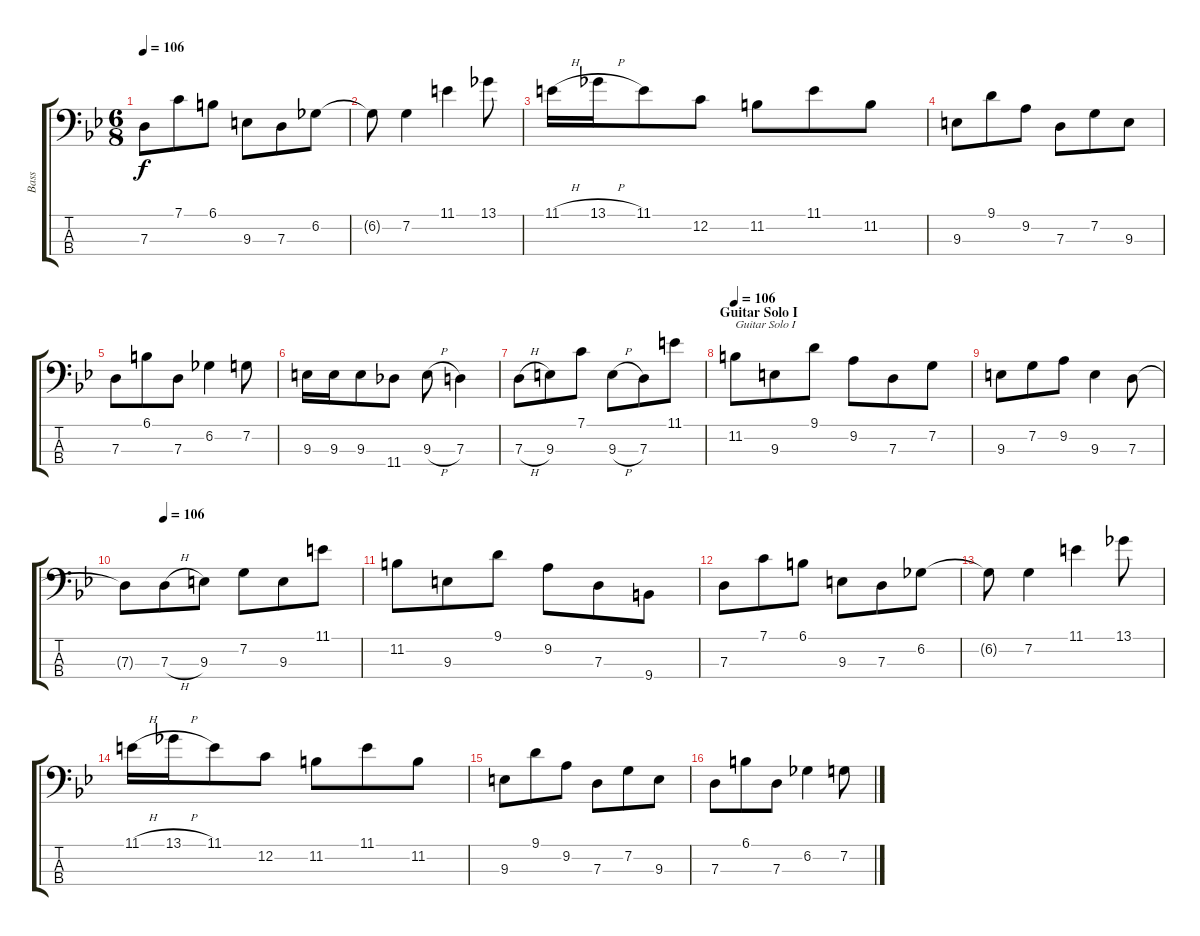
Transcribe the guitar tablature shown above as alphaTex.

\track ("Bass" "Bass") {instrument electricbassfinger}
\staff {score tabs}
\tuning (F2 C2 G1 D1) {hide}
\ts (6 8)
\tempo 106
\clef f4
\ks bb
7.3.8{dy f} 7.1.8 6.1.8 9.3.8 7.3.8 6.2.8 |
6.2{t}.8 7.2.4 11.1.4 13.1.8 |
11.1{h}.16 13.1{h}.16 11.1.8 12.2.8 11.2.8 11.1.8 11.2.8 |
9.3.8 9.1.8 9.2.8 7.3.8 7.2.8 9.3.8 |
7.3.8 6.1.8 7.3.8 6.2.4 7.2.8 |
9.3.16 9.3.16 9.3.8 11.4.8 9.3{h}.8 7.3.4 |
7.3{h}.8 9.3.8 7.1.8 9.3{h}.8 7.3.8 11.1.8 |
\section ("" "Guitar Solo I")
\tempo 106
11.2.8{txt "Guitar Solo I"} 9.3.8 9.1.8 9.2.8 7.3.8 7.2.8 |
9.3.8 7.2.8 9.2.8 9.3.4 7.3.8 |
\tempo (106 0.16666666666666666)
7.3{t}.8 7.3{h}.8 9.3.8 7.2.8 9.3.8 11.1.8 |
11.2.8 9.3.8 9.1.8 9.2.8 7.3.8 9.4.8 |
7.3.8 7.1.8 6.1.8 9.3.8 7.3.8 6.2.8 |
6.2{t}.8 7.2.4 11.1.4 13.1.8 |
11.1{h}.16 13.1{h}.16 11.1.8 12.2.8 11.2.8 11.1.8 11.2.8 |
9.3.8 9.1.8 9.2.8 7.3.8 7.2.8 9.3.8 |
7.3.8 6.1.8 7.3.8 6.2.4 7.2.8
